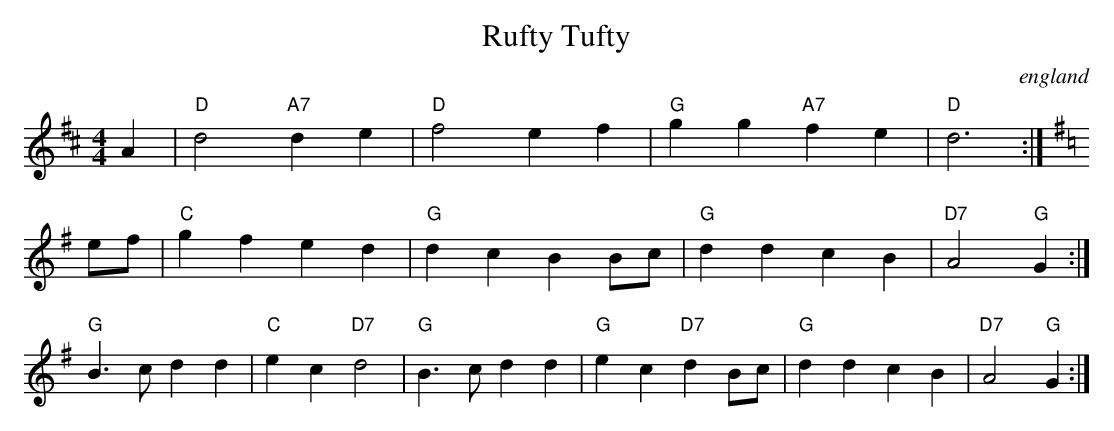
X:1
T:Rufty Tufty
O:england
M:4/4
L:1/4
K:D
A|"D"d2 "A7"de|"D"f2 ef|"G"gg "A7"fe|"D"d3:|
K:G
e/2f/2|"C"gf ed|"G"dc BB/2c/2|"G"dd cB|"D7"A2 "G"G:|
"G"B3/2c/2 dd|"C"ec "D7"d2|"G"B3/2c/2 dd|"G"ec "D7"dB/2c/2|"G"dd cB|\
"D7"A2 "G"G:|
